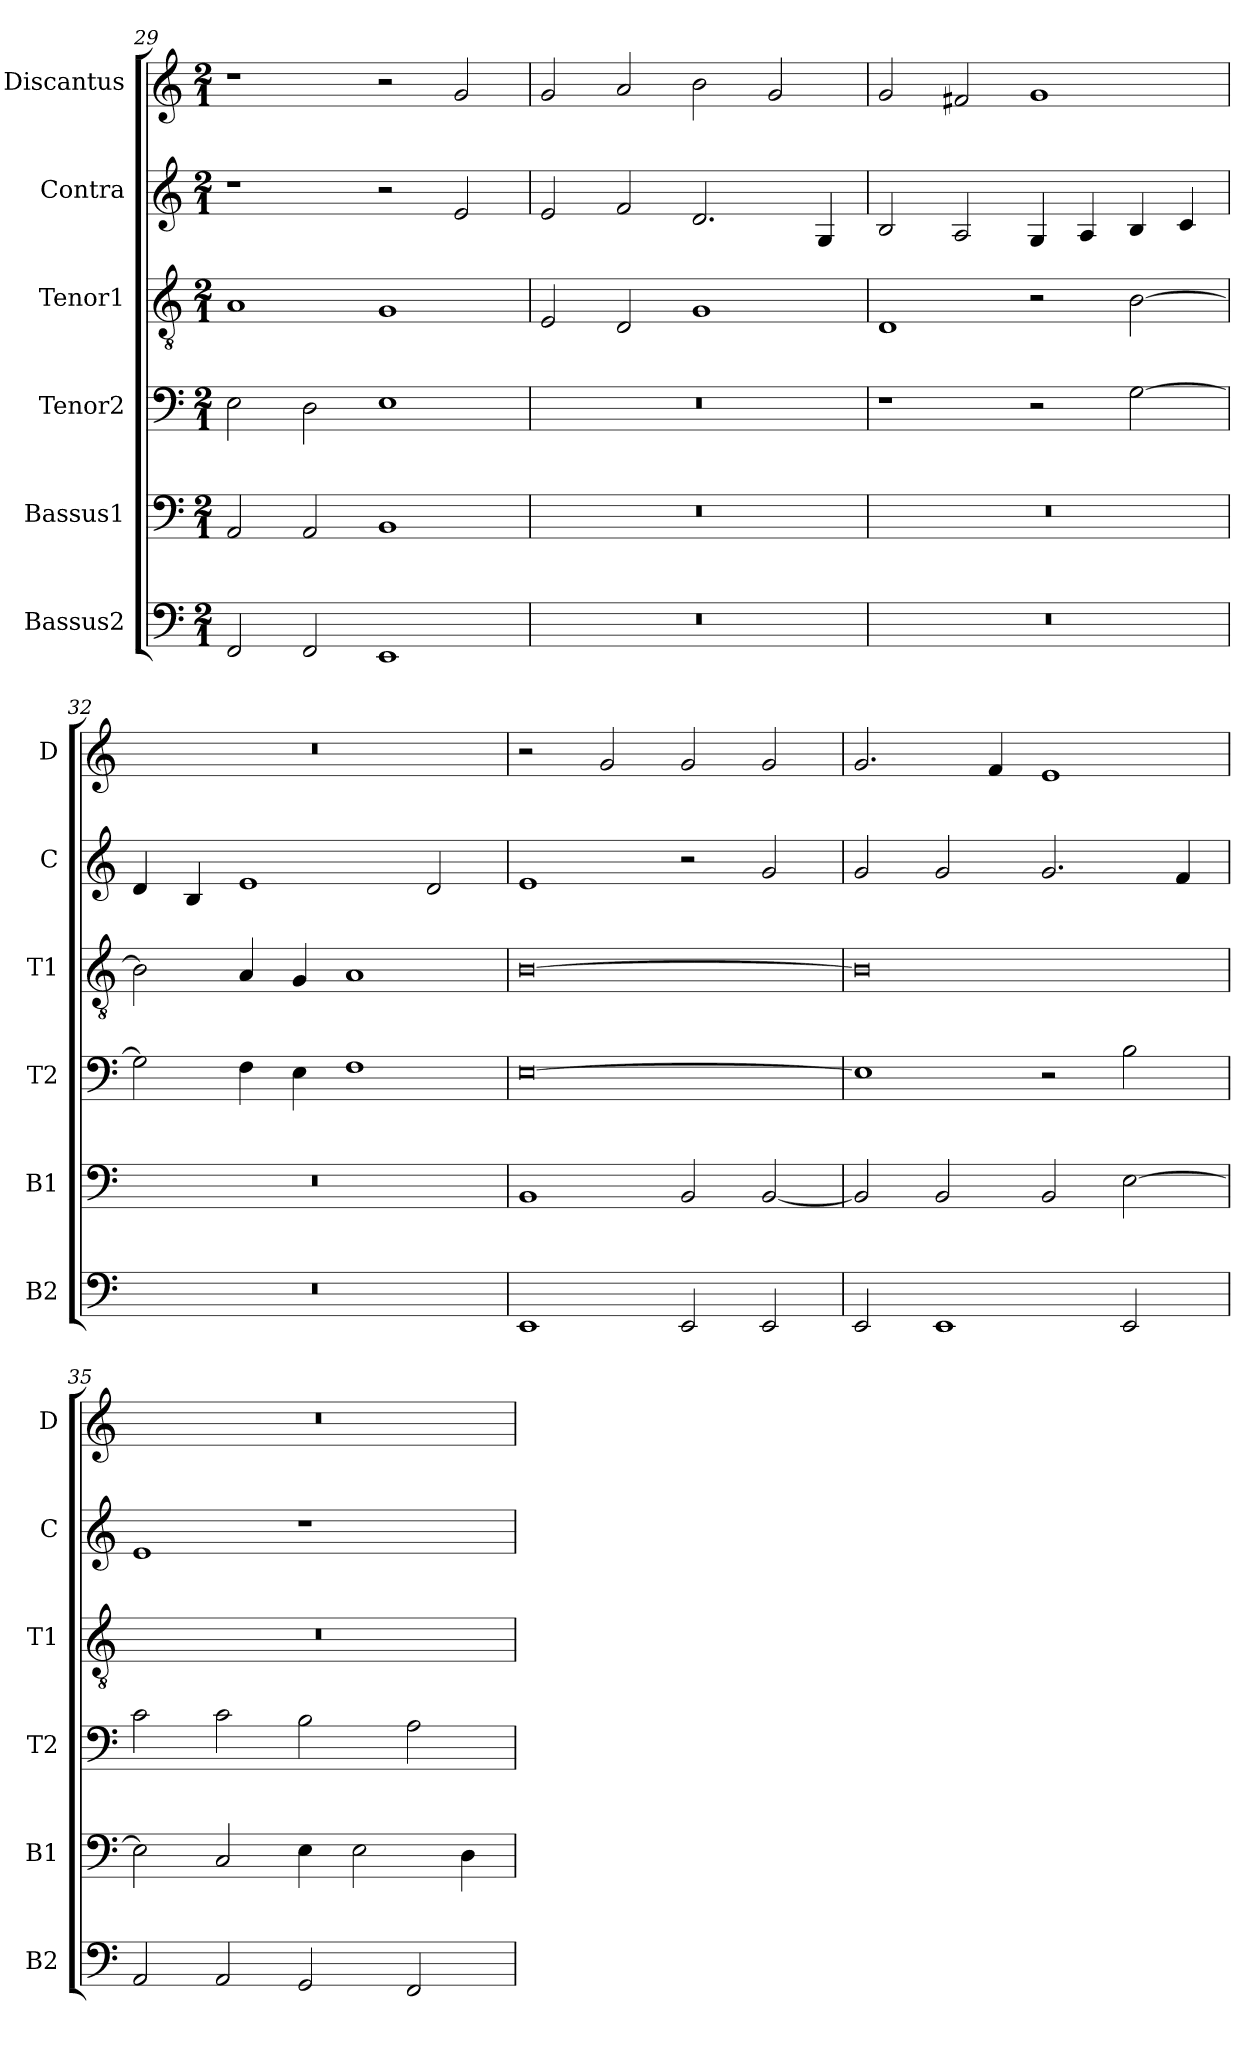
**kern	**kern	**kern	**kern	**kern	**kern
*part6	*part5	*part4	*part3	*part2	*part1
*staff6	*staff5	*staff4	*staff3	*staff2	*staff1
*I"Bassus2	*I"Bassus1	*I"Tenor2	*I"Tenor1	*I"Contra	*I"Discantus
*I'B2	*I'B1	*I'T2	*I'T1	*I'C	*I'D
*clefF4	*clefF4	*clefF4	*clefGv2	*clefG2	*clefG2
*k[]	*k[]	*k[]	*k[]	*k[]	*k[]
*M2/1	*M2/1	*M2/1	*M2/1	*M2/1	*M2/1
=29	=29	=29	=29	=29	=29
2FF/	2AA/	2E\	1A	1r	1r
2FF/	2AA/	2D\	.	.	.
1EE	1BB	1E	1G	2r	2r
.	.	.	.	2e/	2g/
=30	=30	=30	=30	=30	=30
0r	0r	0r	2E/	2e/	2g/
.	.	.	2D/	2f/	2a/
.	.	.	1G	2.d/	2b\
.	.	.	.	.	2g/
.	.	.	.	4G/	.
=31	=31	=31	=31	=31	=31
0r	0r	1r	1D	2B/	2g/
.	.	.	.	2A/	2f#X/
.	.	2r	2r	4G/	1g
.	.	.	.	4A/	.
.	.	[2G\	[2B\	4B/	.
.	.	.	.	4c/	.
=32	=32	=32	=32	=32	=32
0r	0r	2G\]	2B\]	4d/	0r
.	.	.	.	4B/	.
.	.	4F\	4A/	1e	.
.	.	4E\	4G/	.	.
.	.	1F	1A	.	.
.	.	.	.	2d/	.
=33	=33	=33	=33	=33	=33
1EE	1BB	[0E	[0B	1e	2r
.	.	.	.	.	2g/
2EE/	2BB/	.	.	2r	2g/
2EE/	[2BB/	.	.	2g/	2g/
=34	=34	=34	=34	=34	=34
2EE/	2BB/]	1E]	0B]	2g/	2.g/
1EE	2BB/	.	.	2g/	.
.	.	.	.	.	4f/
.	2BB/	2r	.	2.g/	1e
2EE/	[2E\	2B\	.	.	.
.	.	.	.	4f/	.
=35	=35	=35	=35	=35	=35
2AA/	2E\]	2c\	0r	1e	0r
2AA/	2C/	2c\	.	.	.
2GG/	4E\	2B\	.	1r	.
.	2E\	.	.	.	.
2FF/	.	2A\	.	.	.
.	4D\	.	.	.	.
=	=	=	=	=	=
*-	*-	*-	*-	*-	*-
